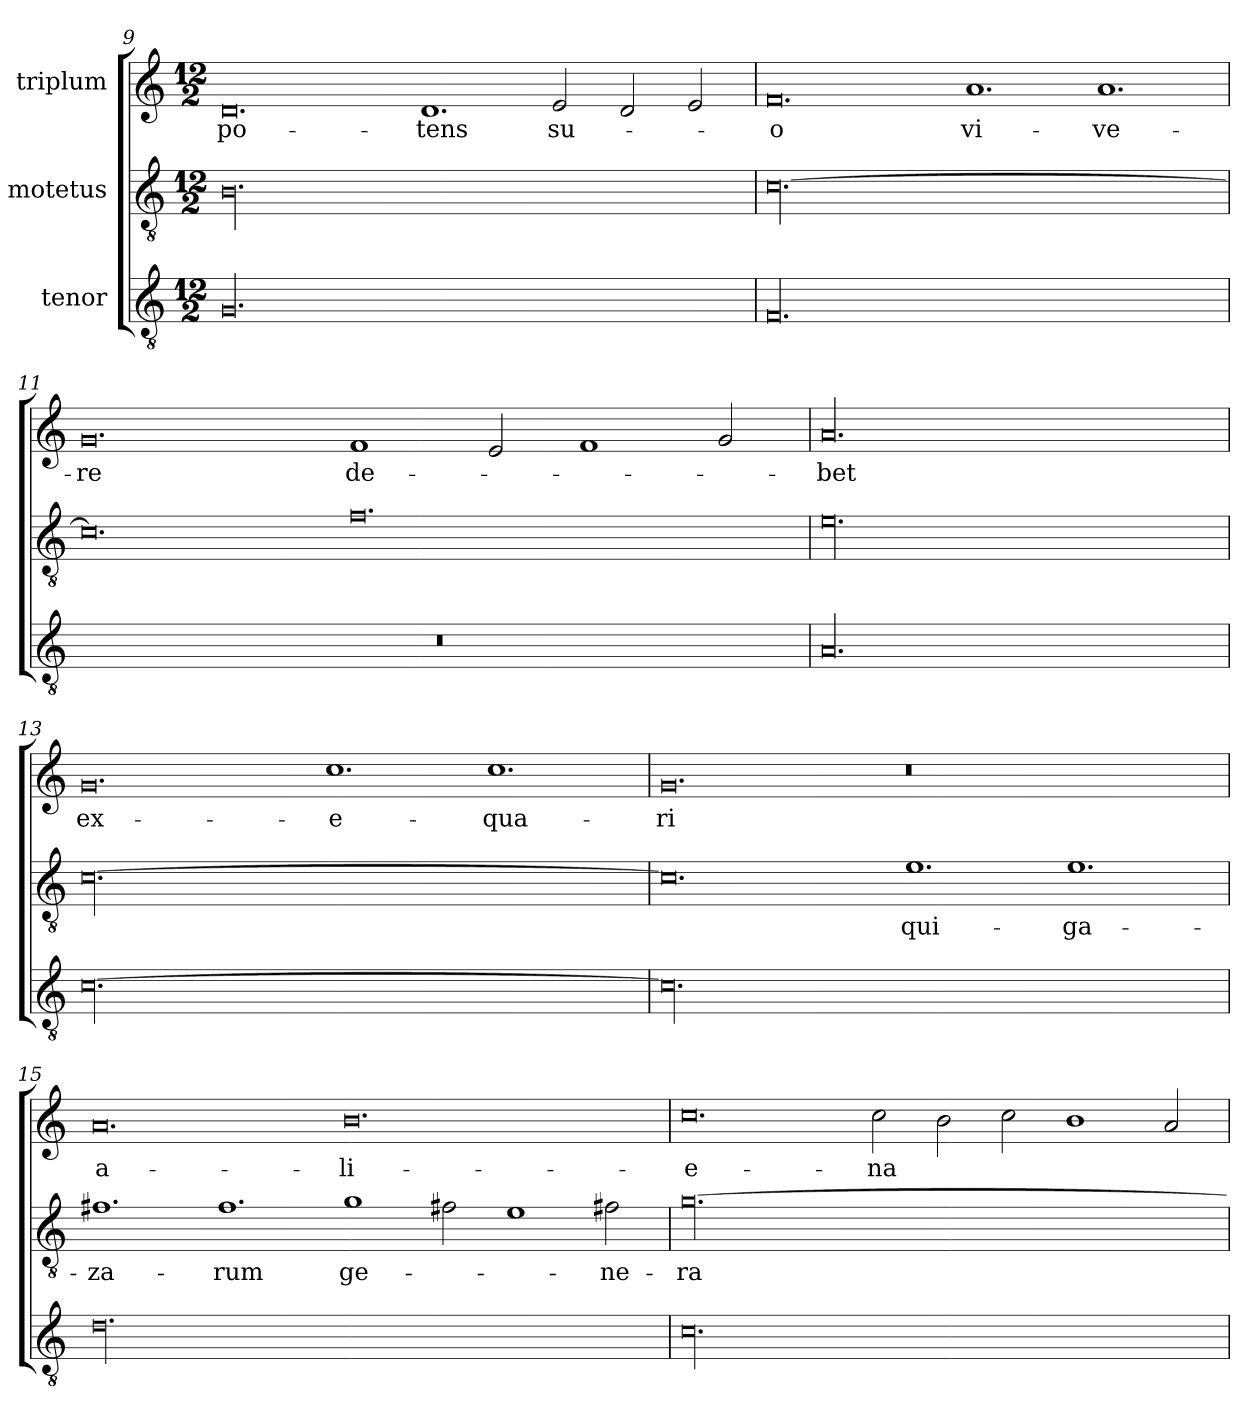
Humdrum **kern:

**kern	**kern	**text	**kern	**text
*part3	*part2	*part2	*part1	*part1
*staff3	*staff2	*staff2	*staff1	*staff1
*I"tenor	*I"motetus	*	*I"triplum	*
*clefGv2	*clefGv2	*	*clefG2	*
*k[]	*k[]	*	*k[]	*
*C:	*C:	*	*C:	*
*M12/2	*M12/2	*	*M12/2	*
=9	=9	=9	=9	=9
00.G/	00.B\	.	0.d/	po-
.	.	.	1.d/	-tens
.	.	.	2e/	su-
.	.	.	2d/	.
.	.	.	2e/	.
=10	=10	=10	=10	=10
00.F/	[00.c\	.	0.f/	-o
.	.	.	1.a/	vi-
.	.	.	1.a/	-ve-
=11	=11	=11	=11	=11
00.r	0.c\]	.	0.g/	-re
.	0.f\	.	1f/	de-
.	.	.	2e/	.
.	.	.	1f/	.
.	.	.	2g/	.
=12	=12	=12	=12	=12
00.A/	00.e\	.	00.a/	-bet
=13	=13	=13	=13	=13
[00.c\	[00.c\	.	0.g/	ex-
.	.	.	1.cc\	-e-
.	.	.	1.cc\	-qua-
=14	=14	=14	=14	=14
00.c\]	0.c\]	.	0.g/	-ri
.	1.e\	qui-	0.r	.
.	1.e\	ga-	.	.
=15	=15	=15	=15	=15
00.d\	1.f#X\	-za-	0.a/	a-
.	1.f#\	-rum	.	.
.	1g\	ge-	0.b\	-li-
.	2f#X\	.	.	.
.	1e\	.	.	.
.	2f#X\	-ne-	.	.
=16	=16	=16	=16	=16
00.c\	[00.g\	-ra	0.cc\	-e-
.	.	.	2cc\	-na
.	.	.	2b\	.
.	.	.	2cc\	.
.	.	.	1b\	.
.	.	.	2a/	.
=	=	=	=	=
*-	*-	*-	*-	*-
